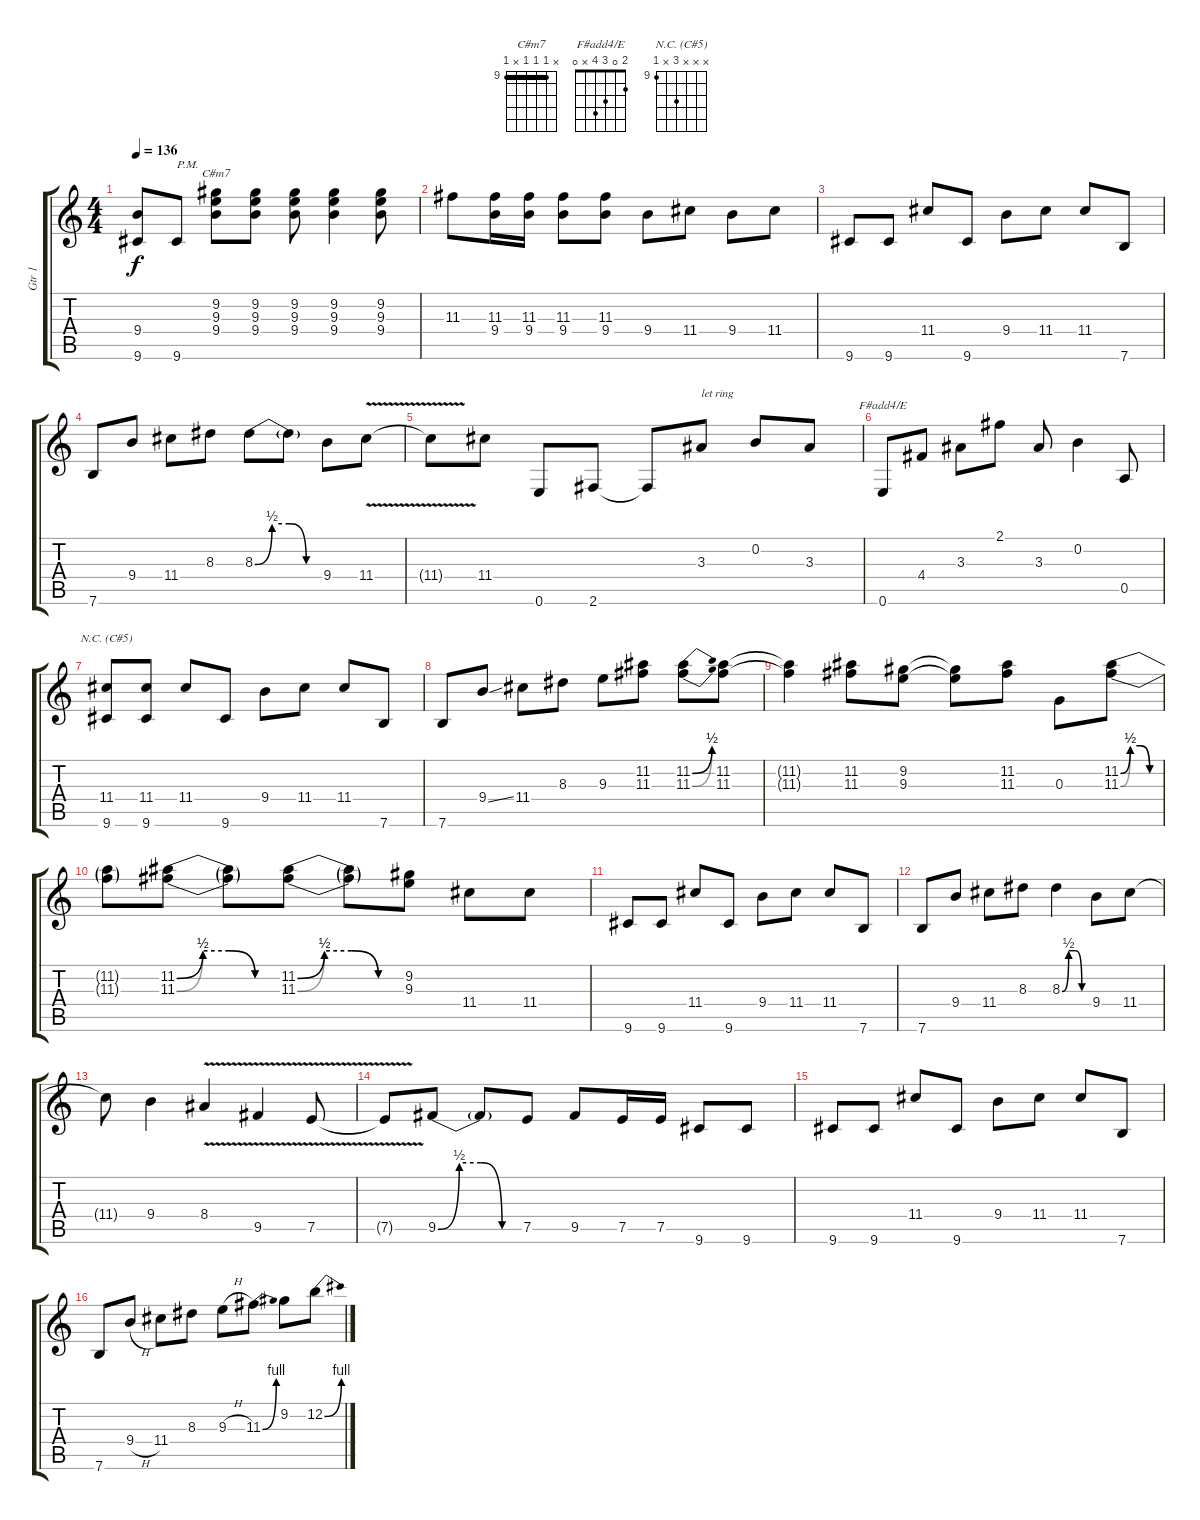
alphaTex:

\track ("Gtr 1" "Gtr 1") {instrument distortionguitar}
\staff {score tabs}
\tuning (E4 B3 G3 D3 A2 E2) {hide}
\chord ("C#m7" x 9 9 9 x 9) {firstfret 9 barre 9}
\chord ("F#add4/E" 2 0 3 4 x 0)
\chord ("N.C. (C#5)" x x x 11 x 9) {firstfret 9}
\ts (4 4)
\tempo 136
\clef g2
\ks c
(9.4{t} 9.6{t}).8{dy f} 9.6.8{txt "P.M."} (9.2 9.3 9.4).8{ch "C#m7"} (9.2 9.3 9.4).8 (9.2 9.3 9.4).8 (9.2 9.3 9.4).4 (9.2 9.3 9.4).8 |
11.3.8 (11.3 9.4).16 (11.3 9.4).16 (11.3 9.4).8 (11.3 9.4).8 9.4.8 11.4.8 9.4.8 11.4.8 |
9.6.8 9.6.8 11.4.8 9.6.8 9.4.8 11.4.8 11.4.8 7.6.8 |
7.6.8 9.4.8 11.4.8 8.3.8 8.3{be (custom 0 0 15 2 30 2 45 0 60 0)}.8 8.3{t}.8 9.4.8 11.4{v}.8 |
11.4{t}.8 11.4.8 0.6.8 2.6.8 2.6{t}.8 3.3.8{txt "let ring"} 0.2.8 3.3.8 |
0.6.8{ch "F#add4/E"} 4.4.8 3.3.8 2.1.8 3.3.8 0.2.4 0.5.8 |
(11.4 9.6).8{ch "N.C. (C#5)"} (11.4 9.6).8 11.4.8 9.6.8 9.4.8 11.4.8 11.4.8 7.6.8 |
7.6.8 9.4{ss}.8 11.4.8 8.3.8 9.3.8 (11.2 11.3).8 (11.2{be (bend 0 0 60 2)} 11.3{be (bend 0 0 60 2)}).8 (11.2 11.3).8 |
(11.2{t} 11.3{t}).4 (11.2 11.3).8 (9.2 9.3).8 (9.2{t} 9.3{t}).8 (11.2 11.3).8 0.3.8 (11.2{be (custom 0 0 15 2 30 2 45 0 60 0)} 11.3{be (custom 0 0 15 2 30 2 45 0 60 0)}).8 |
(11.2{t} 11.3{t}).8 (11.2{be (custom 0 0 15 2 30 2 45 0 60 0)} 11.3{be (custom 0 0 15 2 30 2 45 0 60 0)}).8 (11.2{t} 11.3{t}).8 (11.2{be (custom 0 0 15 2 30 2 45 0 60 0)} 11.3{be (custom 0 0 15 2 30 2 45 0 60 0)}).8 (11.2{t} 11.3{t}).8 (9.2 9.3).8 11.4.8 11.4.8 |
9.6.8 9.6.8 11.4.8 9.6.8 9.4.8 11.4.8 11.4.8 7.6.8 |
7.6.8 9.4.8 11.4.8 8.3.8 8.3{be (custom 0 0 15 2 30 2 45 0 60 0)}.4 9.4.8 11.4.8 |
11.4{t}.8 9.4.4 8.4{v}.4 9.5{v}.4 7.5{v}.8 |
7.5{t}.8 9.5{be (custom 0 0 15 2 30 2 45 0 60 0)}.8 9.5{t}.8 7.5.8 9.5.8 7.5.16 7.5.16 9.6.8 9.6.8 |
9.6.8 9.6.8 11.4.8 9.6.8 9.4.8 11.4.8 11.4.8 7.6.8 |
7.6.8 9.4{h}.8 11.4.8 8.3.8 9.3{h}.8 11.3{be (bend 0 0 60 4)}.8 9.2.8 12.2{be (bend 0 0 60 4)}.8
